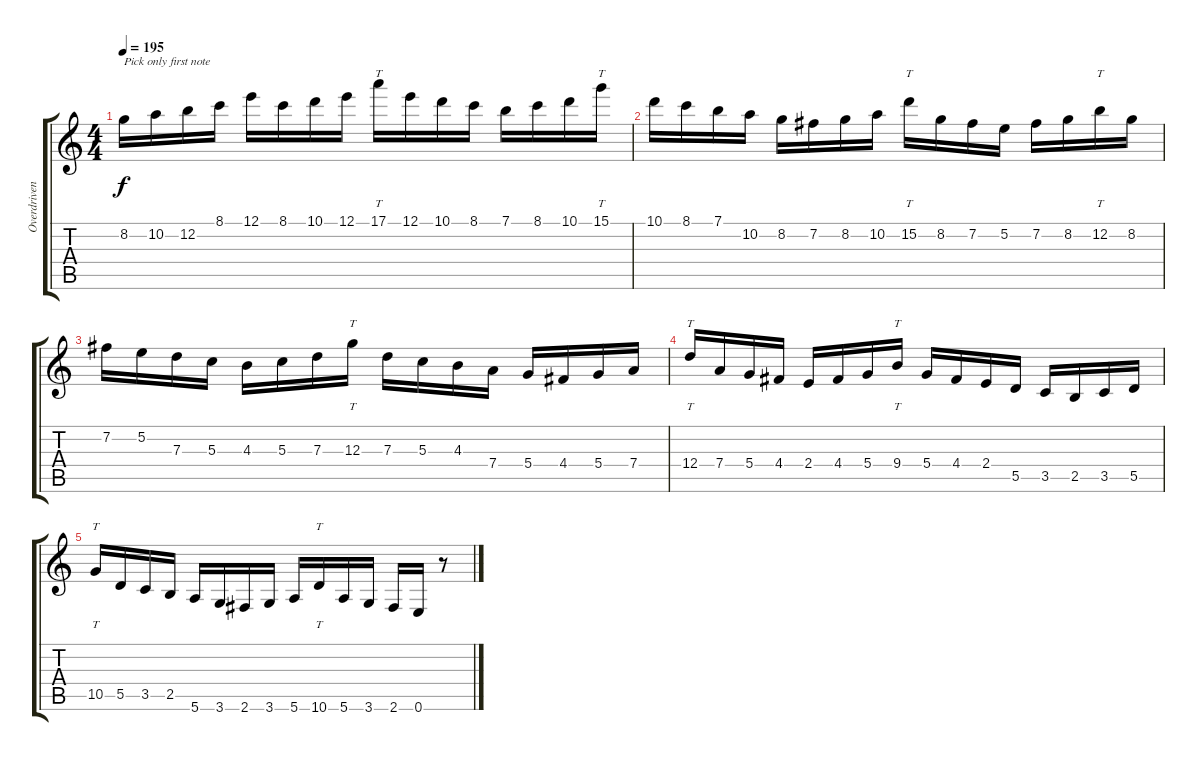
\track ("Overdriven Guitar" "Overdriven") {instrument overdrivenguitar}
\staff {score tabs}
\tuning (E4 B3 G3 D3 A2 E2) {hide}
\ts (4 4)
\tempo 195
\clef g2
\ks c
8.2.16{txt "Pick only first note" dy f instrument overdrivenguitar} 10.2.16 12.2.16 8.1.16 12.1.16 8.1.16 10.1.16 12.1.16 17.1.16{tt} 12.1.16 10.1.16 8.1.16 7.1.16 8.1.16 10.1.16 15.1.16{tt} |
10.1.16 8.1.16 7.1.16 10.2.16 8.2.16 7.2.16 8.2.16 10.2.16 15.2.16{tt} 8.2.16 7.2.16 5.2.16 7.2.16 8.2.16 12.2.16{tt} 8.2.16 |
7.2.16 5.2.16 7.3.16 5.3.16 4.3.16 5.3.16 7.3.16 12.3.16{tt} 7.3.16 5.3.16 4.3.16 7.4.16 5.4.16 4.4.16 5.4.16 7.4.16 |
12.4.16{tt} 7.4.16 5.4.16 4.4.16 2.4.16 4.4.16 5.4.16 9.4.16{tt} 5.4.16 4.4.16 2.4.16 5.5.16 3.5.16 2.5.16 3.5.16 5.5.16 |
10.5.16{tt} 5.5.16 3.5.16 2.5.16 5.6.16 3.6.16 2.6.16 3.6.16 5.6.16 10.6.16{tt} 5.6.16 3.6.16 2.6.16 0.6.16 r.8
